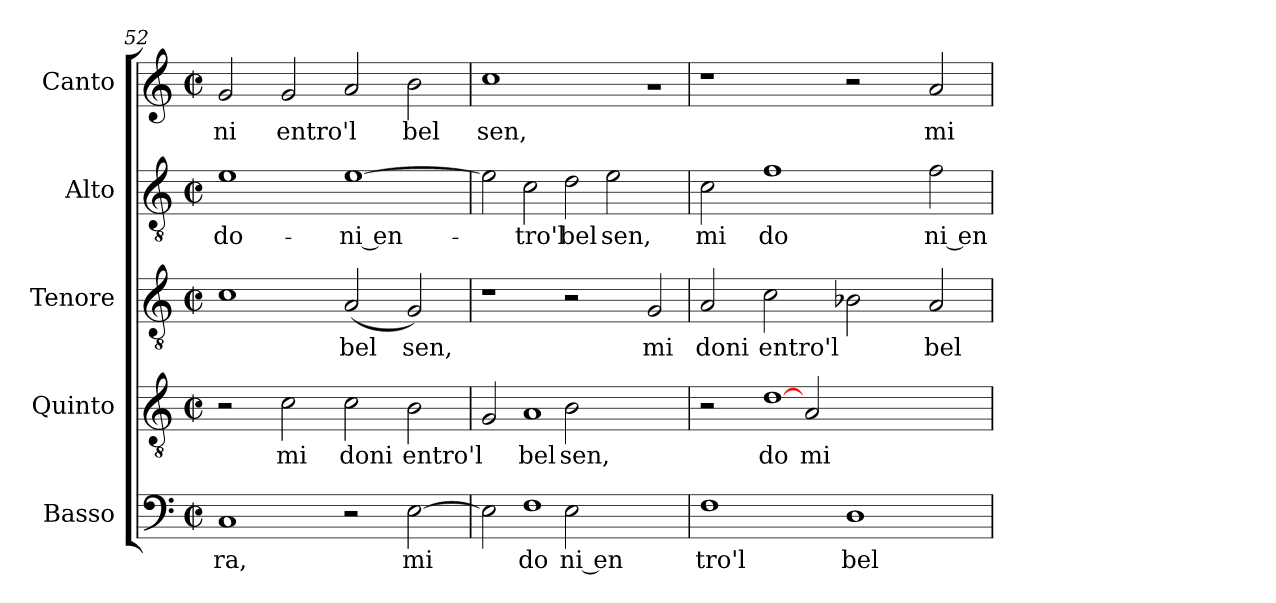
**kern	**text	**kern	**text	**kern	**text	**kern	**text	**kern	**text
*part5	*part5	*part4	*part4	*part3	*part3	*part2	*part2	*part1	*part1
*staff5	*staff5	*staff4	*staff4	*staff3	*staff3	*staff2	*staff2	*staff1	*staff1
*I"Basso	*	*I"Quinto	*	*I"Tenore	*	*I"Alto	*	*I"Canto	*
*clefF4	*	*clefGv2	*	*clefGv2	*	*clefGv2	*	*clefG2	*
*	*	*k[]	*	*k[]	*	*	*	*k[]	*
*	*	*C:	*	*C:	*	*	*	*C:	*
*M2/2	*	*M2/2	*	*M2/2	*	*M2/2	*	*M2/2	*
*met(c|)	*	*met(c|)	*	*met(c|)	*	*met(c|)	*	*met(c|)	*
=52	=52	=52	=52	=52	=52	=52	=52	=52	=52
!	!LO:LY:b:cj	!	!	!	!	!	!LO:LY:b:cj	!	!LO:LY:b
1C	ra,	2r	.	1c	.	1e	do-	2g/	ni
!	!	!	!LO:LY:b:cj	!	!	!	!	!	!LO:LY:b
.	.	2c\	mi	.	.	.	.	2g/	entro'l
!	!	!	!LO:LY:b:cj	!	!LO:LY:b:cj	!	!LO:LY:b:cj	!	!
2r	.	2c\	doni	(>2A/	bel	[>1e	-ni en-	2a/	.
!	!LO:LY:b	!	!LO:LY:b	!	!LO:LY:b:cj	!	!	!	!LO:LY:b:cj
[>2E\	mi	2B\	entro'l	2G/)	sen,	.	.	2b\	bel
=53	=53	=53	=53	=53	=53	=53	=53	=53	=53
!LO:N:vis=2	!	!LO:N:vis=2	!	!LO:N:vis=1	!	!LO:N:vis=2	!	!	!LO:LY:b:cj
4E\]	.	4G/	.	2r	.	4e\]	.	1cc	sen,
!LO:N:vis=1	!LO:LY:b:cj	!LO:N:vis=1	!LO:LY:b:cj	!	!	!LO:N:vis=2	!LO:LY:b:cj	!	!
4F	do	4A	bel	.	.	4c\	-tro'l	.	.
!LO:N:vis=2	!LO:LY:b:rj	!LO:N:vis=2	!LO:LY:b:cj	!	!	!LO:N:vis=2	!LO:LY:b:cj	!	!
4E\	ni en	4B\	sen,	2r	.	4d\	bel	.	.
!	!	!	!	!	!	!LO:N:vis=2	!LO:LY:b:cj	!	!
2ryy	.	2ryy	.	.	.	4e\	sen,	.	.
!	!	!	!	!LO:N:vis=2	!LO:LY:b:cj	!	!	!LO:N:vis=1	!
.	.	.	.	4G/	mi	4ryy	.	4ra	.
!!LO:LB:g=z
=54	=54	=54	=54	=54	=54	=54	=54	=54	=54
!	!LO:LY:b:cj	!	!	!	!LO:LY:b:cj	!	!LO:LY:b:cj	!	!
1F	tro'l	2r	.	2A/	doni	2c\	mi	1r	.
!	!	!LO:N:vis=1	!LO:LY:b:cj	!	!LO:LY:b	!	!LO:LY:b:cj	!	!
.	.	[>4d	do	2c\	entro'l	1f	do	.	.
!	!	!	!LO:LY:b:cj	!	!	!	!	!	!
.	.	2A/	mi	.	.	.	.	.	.
!	!LO:LY:b:cj	!	!	!	!	!	!	!	!
1D	bel	.	.	2B-X\	.	.	.	2r	.
.	.	2.ryy	.	.	.	.	.	.	.
!	!	!	!	!	!LO:LY:b:cj	!	!LO:LY:b:rj	!	!LO:LY:b:cj
.	.	.	.	2A/	bel	2f\	ni en	2a/	mi
=	=	=	=	=	=	=	=	=	=
*-	*-	*-	*-	*-	*-	*-	*-	*-	*-
